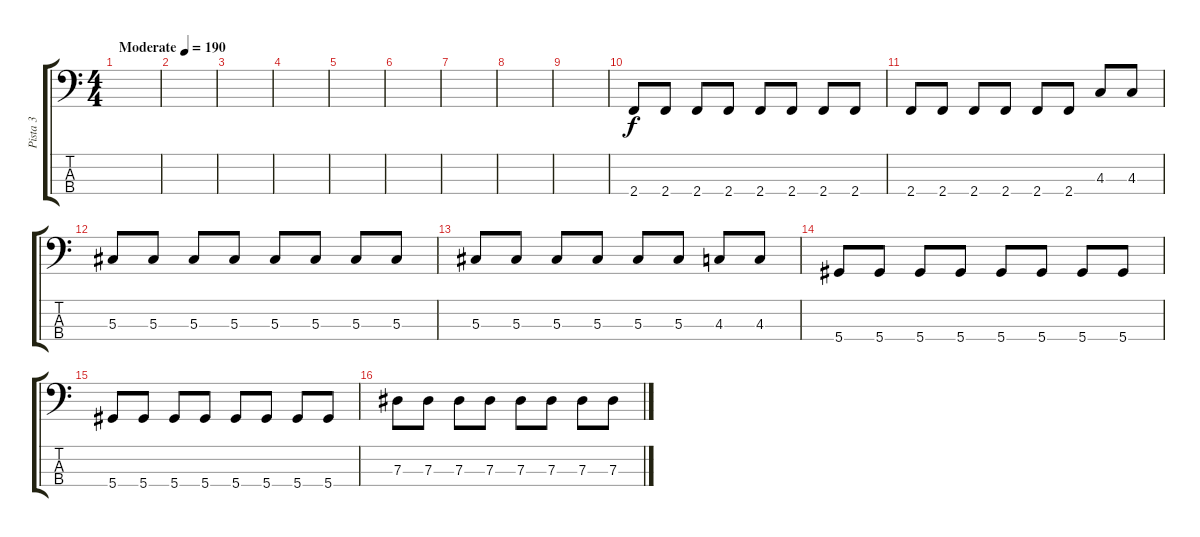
\track ("Pista 3" "Pista 3") {instrument electricbasspick}
\staff {score tabs}
\tuning (Gb2 Db2 Ab1 Eb1) {hide}
\ts (4 4)
\tempo (190 "Moderate")
\clef f4
\ks c
|
|
|
|
|
|
|
|
|
2.4.8 2.4.8 2.4.8 2.4.8 2.4.8 2.4.8 2.4.8 2.4.8 |
2.4.8 2.4.8 2.4.8 2.4.8 2.4.8 2.4.8 4.3.8 4.3.8 |
5.3.8 5.3.8 5.3.8 5.3.8 5.3.8 5.3.8 5.3.8 5.3.8 |
5.3.8 5.3.8 5.3.8 5.3.8 5.3.8 5.3.8 4.3.8 4.3.8 |
5.4.8 5.4.8 5.4.8 5.4.8 5.4.8 5.4.8 5.4.8 5.4.8 |
5.4.8 5.4.8 5.4.8 5.4.8 5.4.8 5.4.8 5.4.8 5.4.8 |
7.3.8 7.3.8 7.3.8 7.3.8 7.3.8 7.3.8 7.3.8 7.3.8
